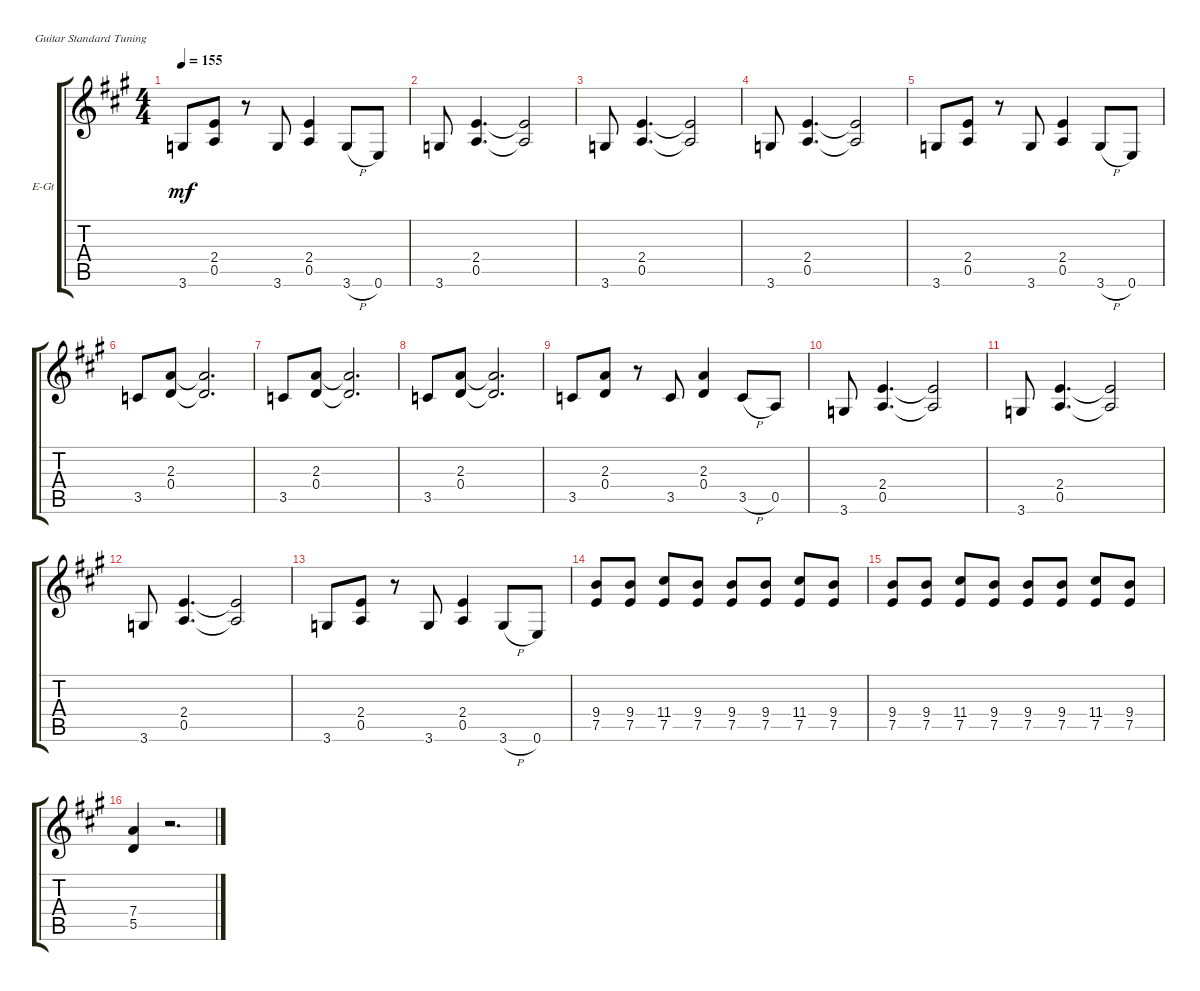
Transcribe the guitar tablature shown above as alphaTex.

\defaultSystemsLayout 4
\bracketExtendMode groupsimilarinstruments
\firstSystemTrackNameOrientation horizontal
\otherSystemsTrackNameOrientation horizontal
\track ("Jimmy Page" "E-Gt") {instrument electricguitarclean}
\staff {score tabs}
\tuning (E4 B3 G3 D3 A2 E2)
\ts (4 4)
\tempo 155
\clef g2
\ks a
3.6.8{dy mf} (2.4 0.5).8 r.8 3.6.8 (0.5 2.4).4 3.6{h}.8 0.6.8 |
3.6.8 (2.4 0.5).4{d} (0.5{t} 2.4{t}).2 |
3.6.8 (2.4 0.5).4{d} (0.5{t} 2.4{t}).2 |
3.6.8 (2.4 0.5).4{d} (0.5{t} 2.4{t}).2 |
3.6.8 (2.4 0.5).8 r.8 3.6.8 (0.5 2.4).4 3.6{h}.8 0.6.8 |
3.5.8 (0.4 2.3).8 (2.3{t} 0.4{t}).2{d} |
3.5.8 (0.4 2.3).8 (2.3{t} 0.4{t}).2{d} |
3.5.8 (0.4 2.3).8 (2.3{t} 0.4{t}).2{d} |
3.5.8 (0.4 2.3).8 r.8 3.5.8 (0.4 2.3).4 3.5{h}.8 0.5.8 |
3.6.8 (2.4 0.5).4{d} (0.5{t} 2.4{t}).2 |
3.6.8 (2.4 0.5).4{d} (0.5{t} 2.4{t}).2 |
3.6.8 (2.4 0.5).4{d} (0.5{t} 2.4{t}).2 |
3.6.8 (2.4 0.5).8 r.8 3.6.8 (0.5 2.4).4 3.6{h}.8 0.6.8 |
(9.4 7.5).8 (7.5 9.4).8 (11.4 7.5).8 (7.5 9.4).8 (9.4 7.5).8 (7.5 9.4).8 (11.4 7.5).8 (7.5 9.4).8 |
(9.4 7.5).8 (7.5 9.4).8 (11.4 7.5).8 (7.5 9.4).8 (9.4 7.5).8 (7.5 9.4).8 (11.4 7.5).8 (7.5 9.4).8 |
(7.4 5.5).4 r.2{d}
